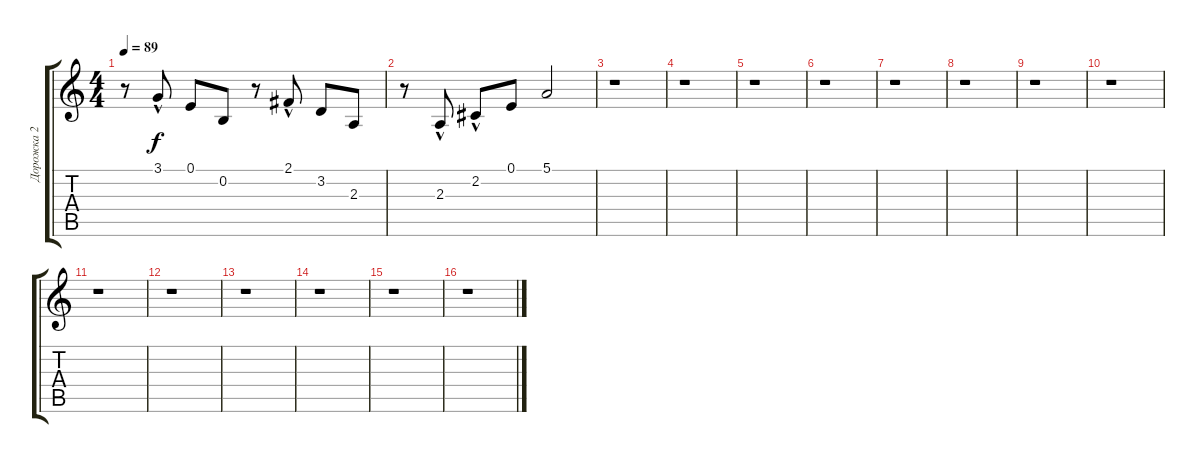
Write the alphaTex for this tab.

\track ("Дорожка 2" "Дорожка 2") {instrument brightacousticpiano}
\staff {score tabs}
\tuning (E4 B3 G3 D3 A2 E2) {hide}
\ts (4 4)
\tempo 89
\clef g2
\ks c
r.8{dy f} 3.1{hac}.8 0.1.8 0.2.8 r.8 2.1{hac}.8 3.2.8 2.3.8 |
r.8 2.3{hac}.8 2.2{hac}.8 0.1.8 5.1.2 |
r.1 |
r.1 |
r.1 |
r.1 |
r.1 |
r.1 |
r.1 |
r.1 |
r.1 |
r.1 |
r.1 |
r.1 |
r.1 |
r.1
